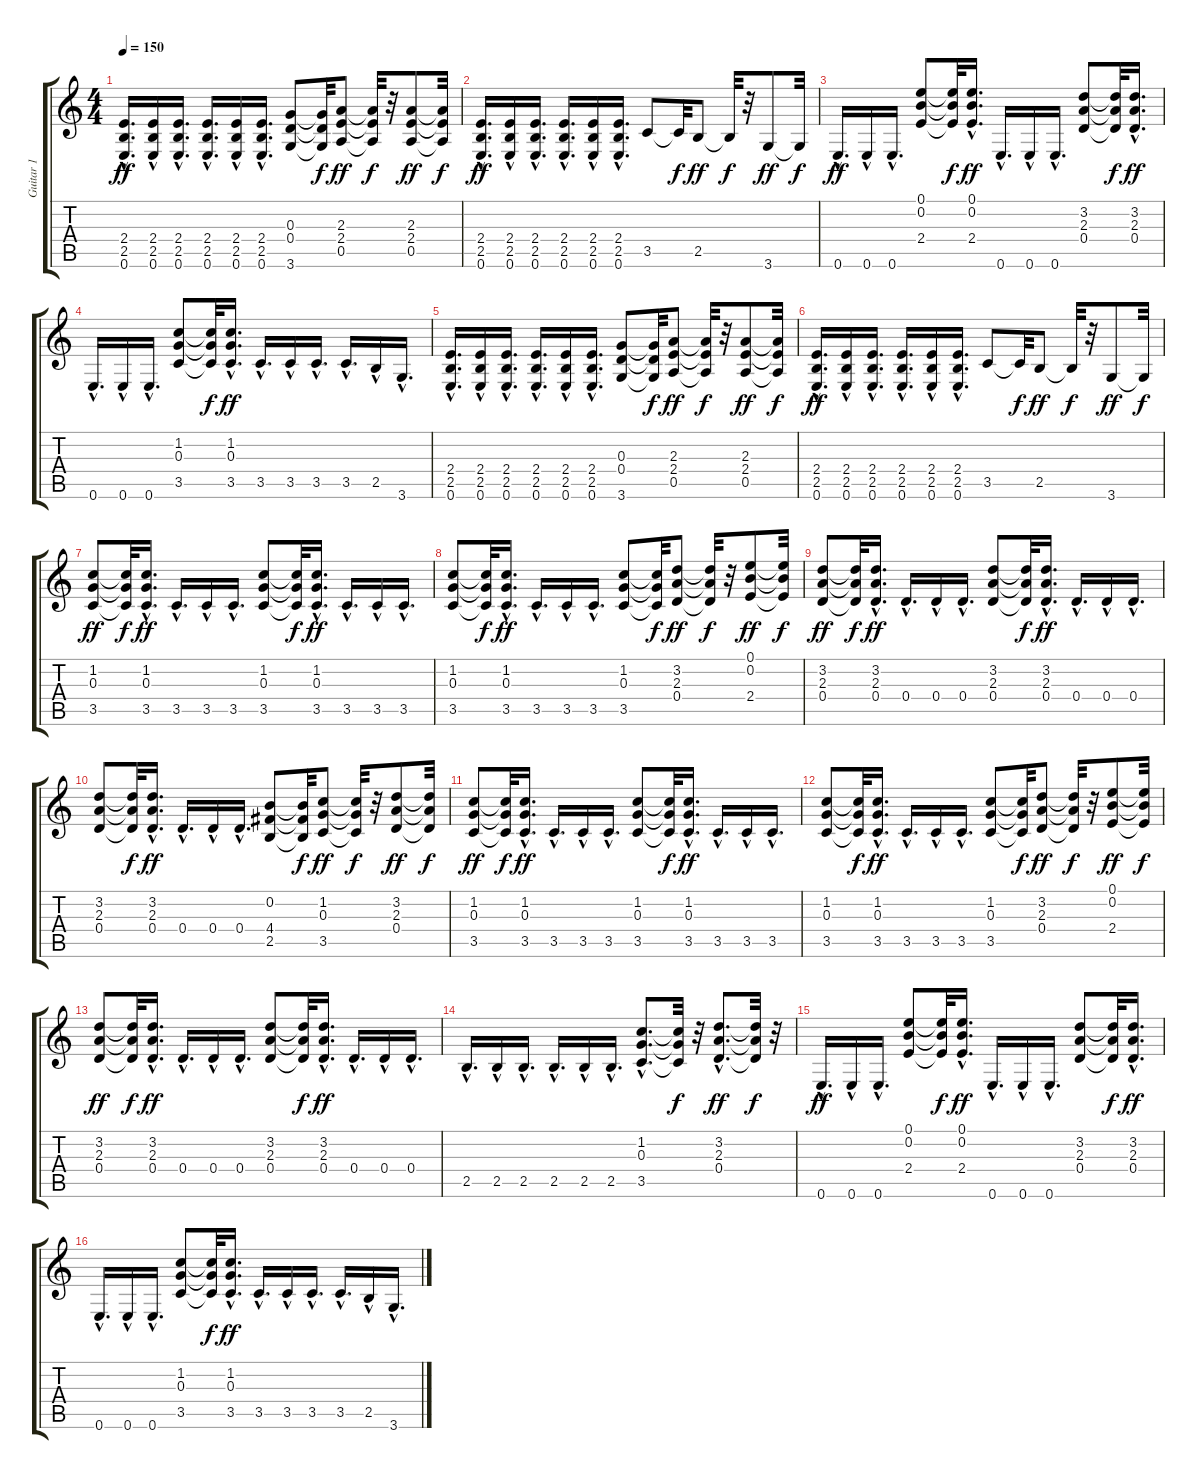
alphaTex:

\track ("Guitar 1" "Guitar 1") {instrument overdrivenguitar}
\staff {score tabs}
\tuning (E4 B3 G3 D3 A2 E2) {hide}
\ts (4 4)
\tempo 150
\clef g2
\ks c
(2.4{hac} 2.5{hac} 0.6{hac}).16{d dy ff} (2.4{hac} 2.5{hac} 0.6{hac}).16 (2.4{hac} 2.5{hac} 0.6{hac}).16{d} (2.4{hac} 2.5{hac} 0.6{hac}).16{d} (2.4{hac} 2.5{hac} 0.6{hac}).16 (2.4{hac} 2.5{hac} 0.6{hac}).16{d} (0.3 0.4 3.6).8 (0.3{t} 0.4{t} 3.6{t}).32{dy f} (2.3 2.4 0.5).8{dy ff} (2.3{t} 2.4{t} 0.5{t}).32{dy f} r.32 (2.3 2.4 0.5).8{dy ff} (2.3{t} 2.4{t} 0.5{t}).32{dy f} |
(2.4{hac} 2.5{hac} 0.6{hac}).16{d dy ff} (2.4{hac} 2.5{hac} 0.6{hac}).16 (2.4{hac} 2.5{hac} 0.6{hac}).16{d} (2.4{hac} 2.5{hac} 0.6{hac}).16{d} (2.4{hac} 2.5{hac} 0.6{hac}).16 (2.4{hac} 2.5{hac} 0.6{hac}).16{d} 3.5.8 3.5{t}.32{dy f} 2.5.8{dy ff} 2.5{t}.32{dy f} r.32 3.6.8{dy ff} 3.6{t}.32{dy f} |
0.6{hac}.16{d dy ff} 0.6{hac}.16 0.6{hac}.16{d} (0.1 0.2 2.4).8 (0.1{t} 0.2{t} 2.4{t}).32{dy f} (0.1{hac} 0.2{hac} 2.4{hac}).16{d dy ff} 0.6{hac}.16{d} 0.6{hac}.16 0.6{hac}.16{d} (3.2 2.3 0.4).8 (3.2{t} 2.3{t} 0.4{t}).32{dy f} (3.2{hac} 2.3{hac} 0.4{hac}).16{d dy ff} |
0.6{hac}.16{d} 0.6{hac}.16 0.6{hac}.16{d} (1.2 0.3 3.5).8 (1.2{t} 0.3{t} 3.5{t}).32{dy f} (1.2{hac} 0.3{hac} 3.5{hac}).16{d dy ff} 3.5{hac}.16{d} 3.5{hac}.16 3.5{hac}.16{d} 3.5{hac}.16{d} 2.5{hac}.16 3.6{hac}.16{d} |
(2.4{hac} 2.5{hac} 0.6{hac}).16{d} (2.4{hac} 2.5{hac} 0.6{hac}).16 (2.4{hac} 2.5{hac} 0.6{hac}).16{d} (2.4{hac} 2.5{hac} 0.6{hac}).16{d} (2.4{hac} 2.5{hac} 0.6{hac}).16 (2.4{hac} 2.5{hac} 0.6{hac}).16{d} (0.3 0.4 3.6).8 (0.3{t} 0.4{t} 3.6{t}).32{dy f} (2.3 2.4 0.5).8{dy ff} (2.3{t} 2.4{t} 0.5{t}).32{dy f} r.32 (2.3 2.4 0.5).8{dy ff} (2.3{t} 2.4{t} 0.5{t}).32{dy f} |
(2.4{hac} 2.5{hac} 0.6{hac}).16{d dy ff} (2.4{hac} 2.5{hac} 0.6{hac}).16 (2.4{hac} 2.5{hac} 0.6{hac}).16{d} (2.4{hac} 2.5{hac} 0.6{hac}).16{d} (2.4{hac} 2.5{hac} 0.6{hac}).16 (2.4{hac} 2.5{hac} 0.6{hac}).16{d} 3.5.8 3.5{t}.32{dy f} 2.5.8{dy ff} 2.5{t}.32{dy f} r.32 3.6.8{dy ff} 3.6{t}.32{dy f} |
(1.2 0.3 3.5).8{dy ff} (1.2{t} 0.3{t} 3.5{t}).32{dy f} (1.2{hac} 0.3{hac} 3.5{hac}).16{d dy ff} 3.5{hac}.16{d} 3.5{hac}.16 3.5{hac}.16{d} (1.2 0.3 3.5).8 (1.2{t} 0.3{t} 3.5{t}).32{dy f} (1.2{hac} 0.3{hac} 3.5{hac}).16{d dy ff} 3.5{hac}.16{d} 3.5{hac}.16 3.5{hac}.16{d} |
(1.2 0.3 3.5).8 (1.2{t} 0.3{t} 3.5{t}).32{dy f} (1.2{hac} 0.3{hac} 3.5{hac}).16{d dy ff} 3.5{hac}.16{d} 3.5{hac}.16 3.5{hac}.16{d} (1.2 0.3 3.5).8 (1.2{t} 0.3{t} 3.5{t}).32{dy f} (3.2 2.3 0.4).8{dy ff} (3.2{t} 2.3{t} 0.4{t}).32{dy f} r.32 (0.1 0.2 2.4).8{dy ff} (0.1{t} 0.2{t} 2.4{t}).32{dy f} |
(3.2 2.3 0.4).8{dy ff} (3.2{t} 2.3{t} 0.4{t}).32{dy f} (3.2{hac} 2.3{hac} 0.4{hac}).16{d dy ff} 0.4{hac}.16{d} 0.4{hac}.16 0.4{hac}.16{d} (3.2 2.3 0.4).8 (3.2{t} 2.3{t} 0.4{t}).32{dy f} (3.2{hac} 2.3{hac} 0.4{hac}).16{d dy ff} 0.4{hac}.16{d} 0.4{hac}.16 0.4{hac}.16{d} |
(3.2 2.3 0.4).8 (3.2{t} 2.3{t} 0.4{t}).32{dy f} (3.2{hac} 2.3{hac} 0.4{hac}).16{d dy ff} 0.4{hac}.16{d} 0.4{hac}.16 0.4{hac}.16{d} (0.2 4.4 2.5).8 (0.2{t} 4.4{t} 2.5{t}).32{dy f} (1.2 0.3 3.5).8{dy ff} (1.2{t} 0.3{t} 3.5{t}).32{dy f} r.32 (3.2 2.3 0.4).8{dy ff} (3.2{t} 2.3{t} 0.4{t}).32{dy f} |
(1.2 0.3 3.5).8{dy ff} (1.2{t} 0.3{t} 3.5{t}).32{dy f} (1.2{hac} 0.3{hac} 3.5{hac}).16{d dy ff} 3.5{hac}.16{d} 3.5{hac}.16 3.5{hac}.16{d} (1.2 0.3 3.5).8 (1.2{t} 0.3{t} 3.5{t}).32{dy f} (1.2{hac} 0.3{hac} 3.5{hac}).16{d dy ff} 3.5{hac}.16{d} 3.5{hac}.16 3.5{hac}.16{d} |
(1.2 0.3 3.5).8 (1.2{t} 0.3{t} 3.5{t}).32{dy f} (1.2{hac} 0.3{hac} 3.5{hac}).16{d dy ff} 3.5{hac}.16{d} 3.5{hac}.16 3.5{hac}.16{d} (1.2 0.3 3.5).8 (1.2{t} 0.3{t} 3.5{t}).32{dy f} (3.2 2.3 0.4).8{dy ff} (3.2{t} 2.3{t} 0.4{t}).32{dy f} r.32 (0.1 0.2 2.4).8{dy ff} (0.1{t} 0.2{t} 2.4{t}).32{dy f} |
(3.2 2.3 0.4).8{dy ff} (3.2{t} 2.3{t} 0.4{t}).32{dy f} (3.2{hac} 2.3{hac} 0.4{hac}).16{d dy ff} 0.4{hac}.16{d} 0.4{hac}.16 0.4{hac}.16{d} (3.2 2.3 0.4).8 (3.2{t} 2.3{t} 0.4{t}).32{dy f} (3.2{hac} 2.3{hac} 0.4{hac}).16{d dy ff} 0.4{hac}.16{d} 0.4{hac}.16 0.4{hac}.16{d} |
2.5{hac}.16{d} 2.5{hac}.16 2.5{hac}.16{d} 2.5{hac}.16{d} 2.5{hac}.16 2.5{hac}.16{d} (1.2{hac} 0.3{hac} 3.5{hac}).8{d} (1.2{t} 0.3{t} 3.5{t}).32{dy f} r.32 (3.2{hac} 2.3{hac} 0.4{hac}).8{d dy ff} (3.2{t} 2.3{t} 0.4{t}).32{dy f} r.32 |
0.6{hac}.16{d dy ff} 0.6{hac}.16 0.6{hac}.16{d} (0.1 0.2 2.4).8 (0.1{t} 0.2{t} 2.4{t}).32{dy f} (0.1{hac} 0.2{hac} 2.4{hac}).16{d dy ff} 0.6{hac}.16{d} 0.6{hac}.16 0.6{hac}.16{d} (3.2 2.3 0.4).8 (3.2{t} 2.3{t} 0.4{t}).32{dy f} (3.2{hac} 2.3{hac} 0.4{hac}).16{d dy ff} |
0.6{hac}.16{d} 0.6{hac}.16 0.6{hac}.16{d} (1.2 0.3 3.5).8 (1.2{t} 0.3{t} 3.5{t}).32{dy f} (1.2{hac} 0.3{hac} 3.5{hac}).16{d dy ff} 3.5{hac}.16{d} 3.5{hac}.16 3.5{hac}.16{d} 3.5{hac}.16{d} 2.5{hac}.16 3.6{hac}.16{d}
